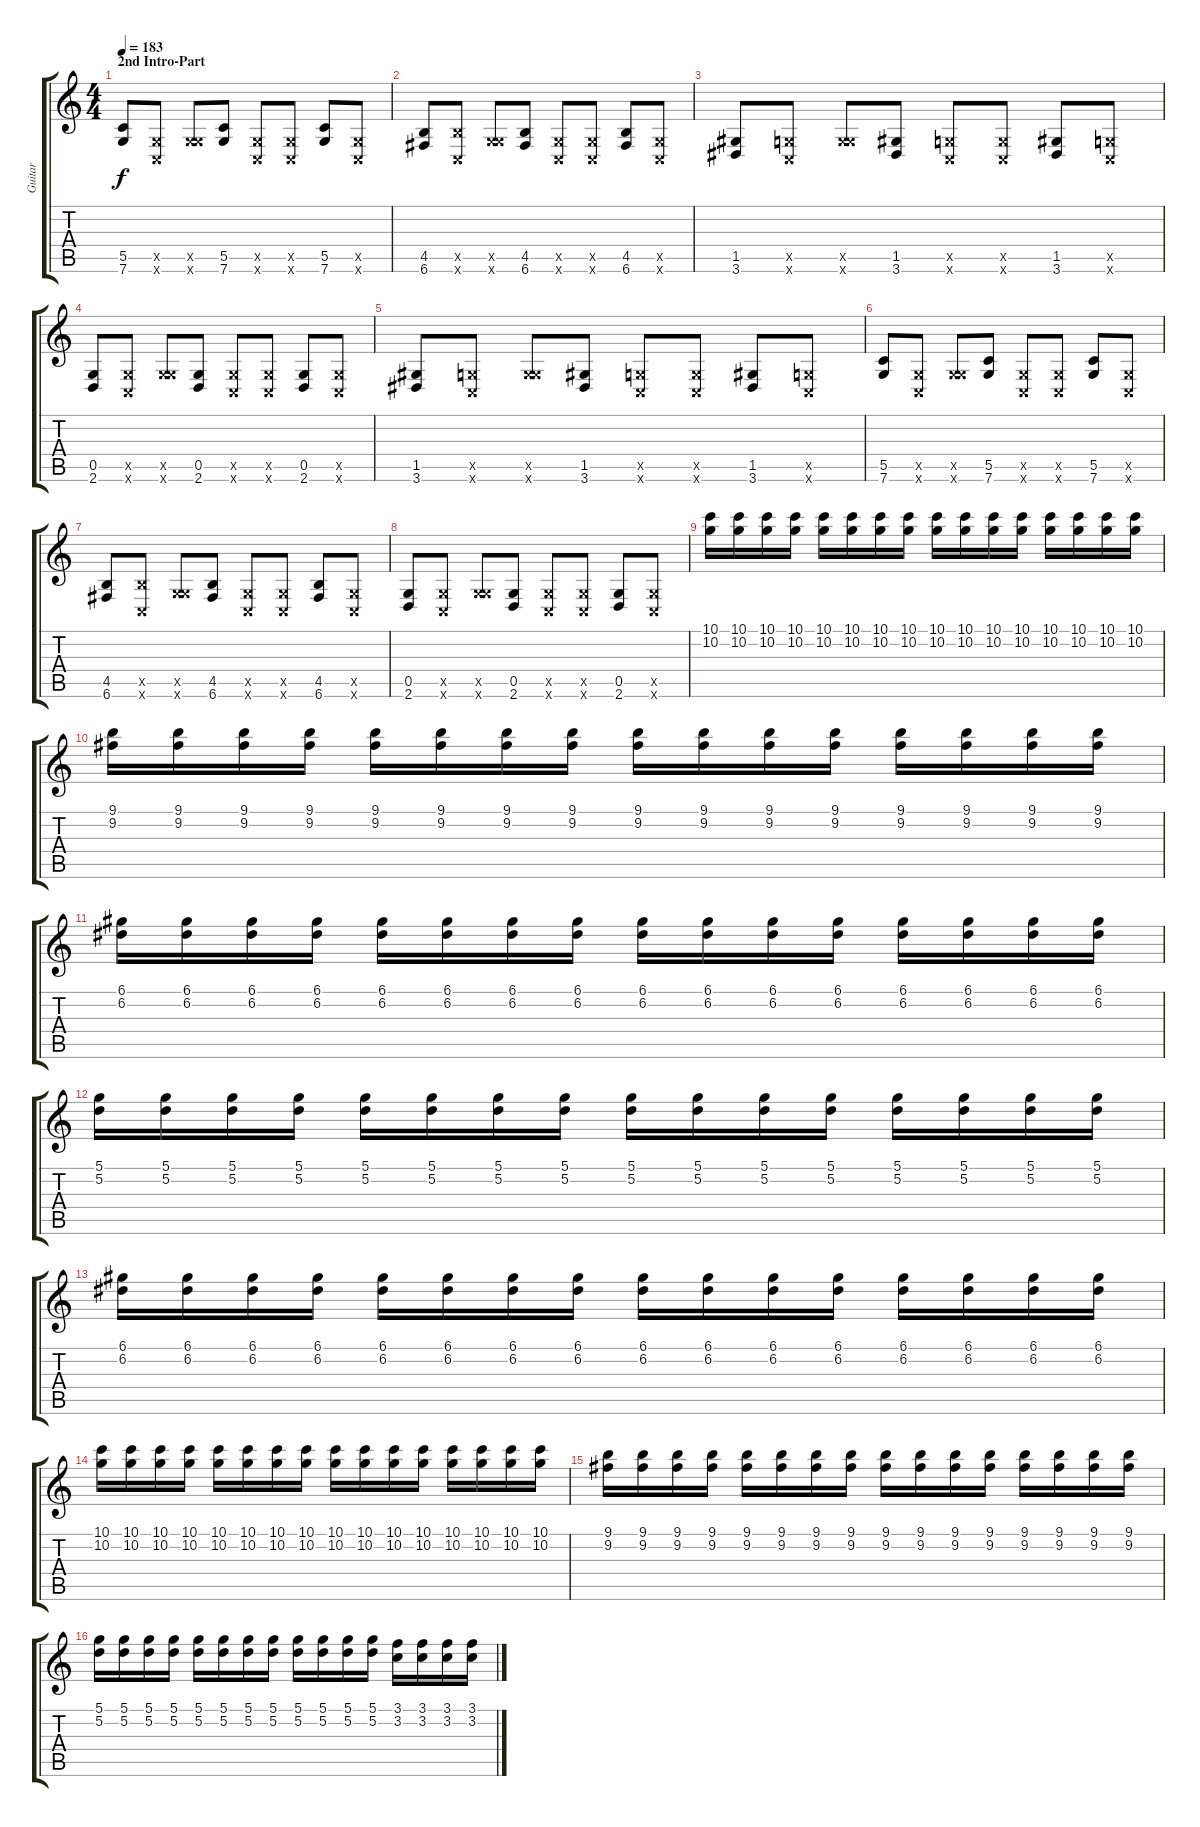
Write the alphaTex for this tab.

\track ("Guitar" "Guitar") {instrument distortionguitar}
\staff {score tabs}
\tuning (D4 A3 F3 C3 G2 C2) {hide}
\ts (4 4)
\section ("" "2nd Intro-Part")
\tempo 183
\clef g2
\ks c
(5.5 7.6).8{dy f} (0.5{x} 0.6{x}).8 (0.5{x} 7.6{x}).8 (5.5 7.6).8 (0.5{x} 0.6{x}).8 (0.5{x} 0.6{x}).8 (5.5 7.6).8 (0.5{x} 0.6{x}).8 |
(4.5 6.6).8 (4.5{x} 0.6{x}).8 (0.5{x} 7.6{x}).8 (4.5 6.6).8 (0.5{x} 0.6{x}).8 (0.5{x} 0.6{x}).8 (4.5 6.6).8 (0.5{x} 0.6{x}).8 |
(1.5 3.6).8 (0.5{x} 0.6{x}).8 (0.5{x} 7.6{x}).8 (1.5 3.6).8 (0.5{x} 0.6{x}).8 (0.5{x} 0.6{x}).8 (1.5 3.6).8 (0.5{x} 0.6{x}).8 |
(0.5 2.6).8 (0.5{x} 0.6{x}).8 (0.5{x} 7.6{x}).8 (0.5 2.6).8 (0.5{x} 0.6{x}).8 (0.5{x} 0.6{x}).8 (0.5 2.6).8 (0.5{x} 0.6{x}).8 |
(1.5 3.6).8 (0.5{x} 0.6{x}).8 (0.5{x} 7.6{x}).8 (1.5 3.6).8 (0.5{x} 0.6{x}).8 (0.5{x} 0.6{x}).8 (1.5 3.6).8 (0.5{x} 0.6{x}).8 |
(5.5 7.6).8 (0.5{x} 0.6{x}).8 (0.5{x} 7.6{x}).8 (5.5 7.6).8 (0.5{x} 0.6{x}).8 (0.5{x} 0.6{x}).8 (5.5 7.6).8 (0.5{x} 0.6{x}).8 |
(4.5 6.6).8 (4.5{x} 0.6{x}).8 (0.5{x} 7.6{x}).8 (4.5 6.6).8 (0.5{x} 0.6{x}).8 (0.5{x} 0.6{x}).8 (4.5 6.6).8 (0.5{x} 0.6{x}).8 |
(0.5 2.6).8 (0.5{x} 0.6{x}).8 (0.5{x} 7.6{x}).8 (0.5 2.6).8 (0.5{x} 0.6{x}).8 (0.5{x} 0.6{x}).8 (0.5 2.6).8 (0.5{x} 0.6{x}).8 |
(10.1 10.2).16{volume 12} (10.1 10.2).16 (10.1 10.2).16 (10.1 10.2).16 (10.1 10.2).16 (10.1 10.2).16 (10.1 10.2).16 (10.1 10.2).16 (10.1 10.2).16 (10.1 10.2).16 (10.1 10.2).16 (10.1 10.2).16 (10.1 10.2).16 (10.1 10.2).16 (10.1 10.2).16 (10.1 10.2).16 |
(9.1 9.2).16 (9.1 9.2).16 (9.1 9.2).16 (9.1 9.2).16 (9.1 9.2).16 (9.1 9.2).16 (9.1 9.2).16 (9.1 9.2).16 (9.1 9.2).16 (9.1 9.2).16 (9.1 9.2).16 (9.1 9.2).16 (9.1 9.2).16 (9.1 9.2).16 (9.1 9.2).16 (9.1 9.2).16 |
(6.1 6.2).16 (6.1 6.2).16 (6.1 6.2).16 (6.1 6.2).16 (6.1 6.2).16 (6.1 6.2).16 (6.1 6.2).16 (6.1 6.2).16 (6.1 6.2).16 (6.1 6.2).16 (6.1 6.2).16 (6.1 6.2).16 (6.1 6.2).16 (6.1 6.2).16 (6.1 6.2).16 (6.1 6.2).16 |
(5.1 5.2).16 (5.1 5.2).16 (5.1 5.2).16 (5.1 5.2).16 (5.1 5.2).16 (5.1 5.2).16 (5.1 5.2).16 (5.1 5.2).16 (5.1 5.2).16 (5.1 5.2).16 (5.1 5.2).16 (5.1 5.2).16 (5.1 5.2).16 (5.1 5.2).16 (5.1 5.2).16 (5.1 5.2).16 |
(6.1 6.2).16 (6.1 6.2).16 (6.1 6.2).16 (6.1 6.2).16 (6.1 6.2).16 (6.1 6.2).16 (6.1 6.2).16 (6.1 6.2).16 (6.1 6.2).16 (6.1 6.2).16 (6.1 6.2).16 (6.1 6.2).16 (6.1 6.2).16 (6.1 6.2).16 (6.1 6.2).16 (6.1 6.2).16 |
(10.1 10.2).16 (10.1 10.2).16 (10.1 10.2).16 (10.1 10.2).16 (10.1 10.2).16 (10.1 10.2).16 (10.1 10.2).16 (10.1 10.2).16 (10.1 10.2).16 (10.1 10.2).16 (10.1 10.2).16 (10.1 10.2).16 (10.1 10.2).16 (10.1 10.2).16 (10.1 10.2).16 (10.1 10.2).16 |
(9.1 9.2).16 (9.1 9.2).16 (9.1 9.2).16 (9.1 9.2).16 (9.1 9.2).16 (9.1 9.2).16 (9.1 9.2).16 (9.1 9.2).16 (9.1 9.2).16 (9.1 9.2).16 (9.1 9.2).16 (9.1 9.2).16 (9.1 9.2).16 (9.1 9.2).16 (9.1 9.2).16 (9.1 9.2).16 |
(5.1 5.2).16 (5.1 5.2).16 (5.1 5.2).16 (5.1 5.2).16 (5.1 5.2).16 (5.1 5.2).16 (5.1 5.2).16 (5.1 5.2).16 (5.1 5.2).16 (5.1 5.2).16 (5.1 5.2).16 (5.1 5.2).16 (3.1 3.2).16 (3.1 3.2).16 (3.1 3.2).16 (3.1 3.2).16
